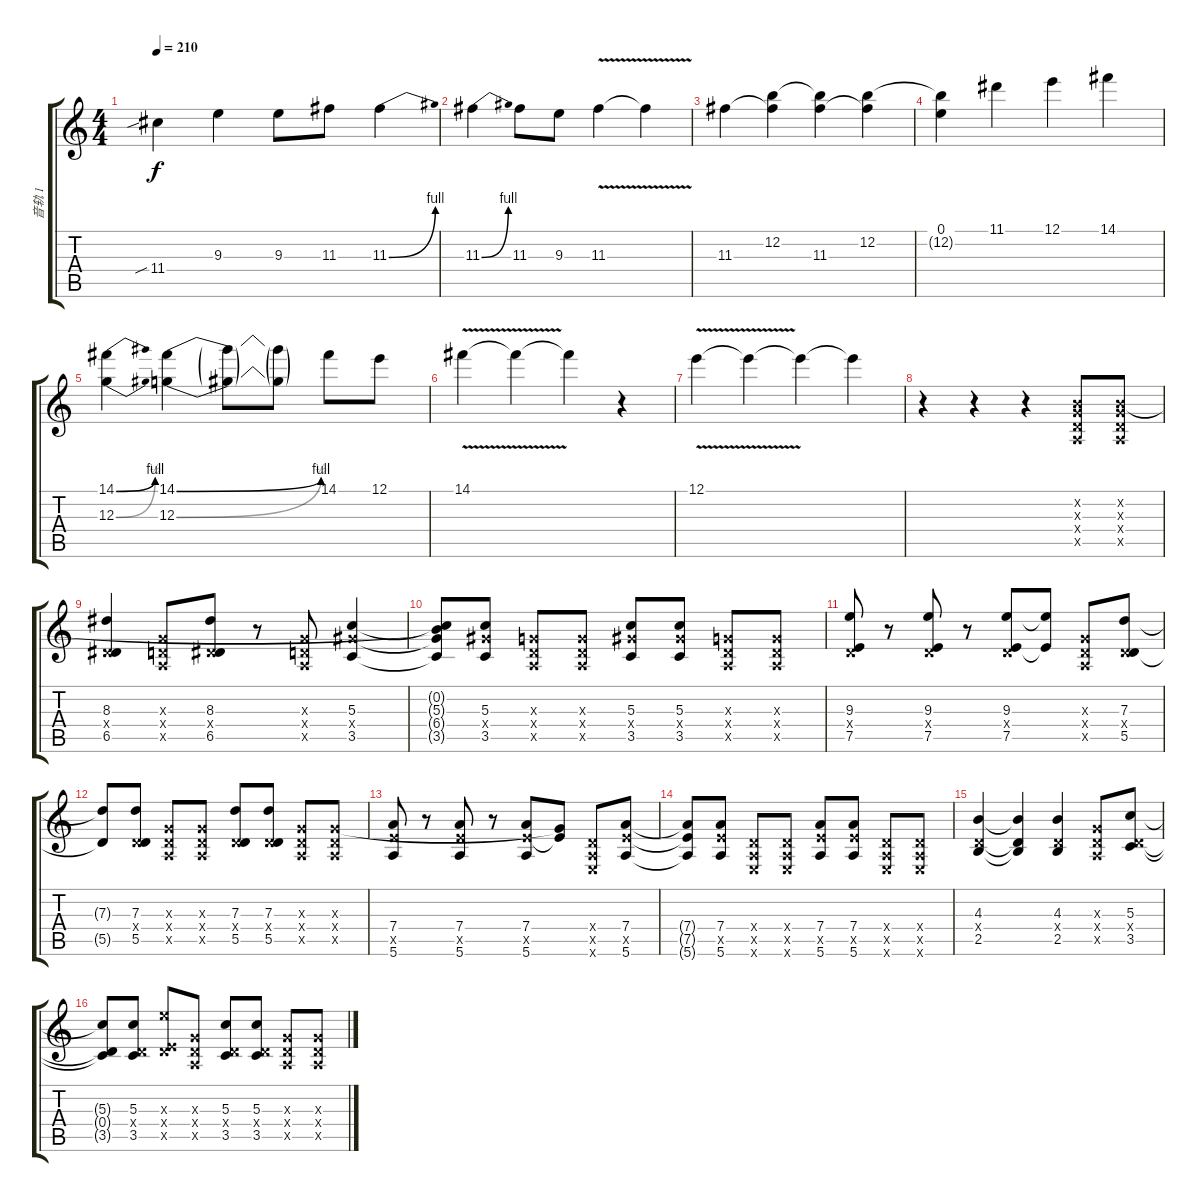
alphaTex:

\track ("音轨 1" "音轨 1") {instrument overdrivenguitar}
\staff {score tabs}
\tuning (E4 B3 G3 D3 A2 E2) {hide}
\ts (4 4)
\tempo 210
\clef g2
\ks c
11.4{sib}.4{dy f} 9.3.4 9.3.8 11.3.8 11.3{be (bend 0 0 60 4)}.4 |
11.3{be (bend 0 0 60 4)}.4 11.3.8 9.3.8 11.3{v}.4 11.3{t}.4 |
11.3.4 (12.2 11.3{t}).4 (12.2{t} 11.3).4 (12.2 11.3{t}).4 |
(0.1 12.2{t}).4 11.1.4 12.1.4 14.1.4 |
(14.1{be (bend 0 0 60 4)} 12.3{be (bend 0 0 60 2)}).4 (14.1{be (bend 0 0 60 4)} 12.3{be (bend 0 0 60 2)}).4 (14.1{t} 12.3{t}).8 (14.1{t} 12.3{t}).8 14.1.8 12.1.8 |
14.1{v}.4 14.1{t}.4 14.1{t}.4 r.4 |
12.1{v}.4 12.1{t}.4 12.1{t}.4 12.1{t}.4 |
r.4 r.4 r.4 (0.2{x} 0.3{x} 0.4{x} 0.5{x}).8 (0.2{x} 0.3{x} 0.4{x} 0.5{x}).8 |
(8.3 0.4{x} 6.5).4 (0.3{x} 0.4{x} 0.5{x}).8 (8.3 0.4{x} 6.5).8 r.8 (0.3{x} 0.4{x} 0.5{x}).8 (5.3 6.4{x} 3.5).4 |
(0.2{t} 5.3{t} 6.4{t} 3.5{t}).8 (5.3 6.4{x} 3.5).8 (0.3{x} 0.4{x} 0.5{x}).8 (0.3{x} 0.4{x} 0.5{x}).8 (5.3 6.4{x} 3.5).8 (5.3 6.4{x} 3.5).8 (0.3{x} 0.4{x} 0.5{x}).8 (0.3{x} 0.4{x} 0.5{x}).8 |
(9.3 0.4{x} 7.5).8 r.8 (9.3 0.4{x} 7.5).8 r.8 (9.3 0.4{x} 7.5).8 (9.3{t} 7.5{t}).8 (0.3{x} 0.4{x} 0.5{x}).8 (7.3 0.4{x} 5.5).8 |
(7.3{t} 5.5{t}).8 (7.3 0.4{x} 5.5).8 (0.3{x} 0.4{x} 0.5{x}).8 (0.3{x} 0.4{x} 0.5{x}).8 (7.3 0.4{x} 5.5).8 (7.3 0.4{x} 5.5).8 (0.3{x} 0.4{x} 0.5{x}).8 (0.3{x} 0.4{x} 0.5{x}).8 |
(7.4 7.5{x} 5.6).8 r.8 (7.4 7.5{x} 5.6).8 r.8 (7.4 7.5{x} 5.6).8 (0.3{t} 7.5{t}).8 (0.4{x} 0.5{x} 0.6{x}).8 (7.4 7.5{x} 5.6).8 |
(7.4{t} 7.5{t} 5.6{t}).8 (7.4 7.5{x} 5.6).8 (0.4{x} 0.5{x} 0.6{x}).8 (0.4{x} 0.5{x} 0.6{x}).8 (7.4 7.5{x} 5.6).8 (7.4 7.5{x} 5.6).8 (0.4{x} 0.5{x} 0.6{x}).8 (0.4{x} 0.5{x} 0.6{x}).8 |
(4.3 0.4{x} 2.5).4 (4.3{t} 0.4{t} 2.5{t}).4 (4.3 0.4{x} 2.5).4 (0.3{x} 0.4{x} 0.5{x}).8 (5.3 0.4{x} 3.5).8 |
(5.3{t} 0.4{t} 3.5{t}).8 (5.3 0.4{x} 3.5).8 (9.3{x} 0.4{x} 7.5{x}).8 (0.3{x} 0.4{x} 0.5{x}).8 (5.3 0.4{x} 3.5).8 (5.3 0.4{x} 3.5).8 (0.3{x} 0.4{x} 0.5{x}).8 (0.3{x} 0.4{x} 0.5{x}).8
